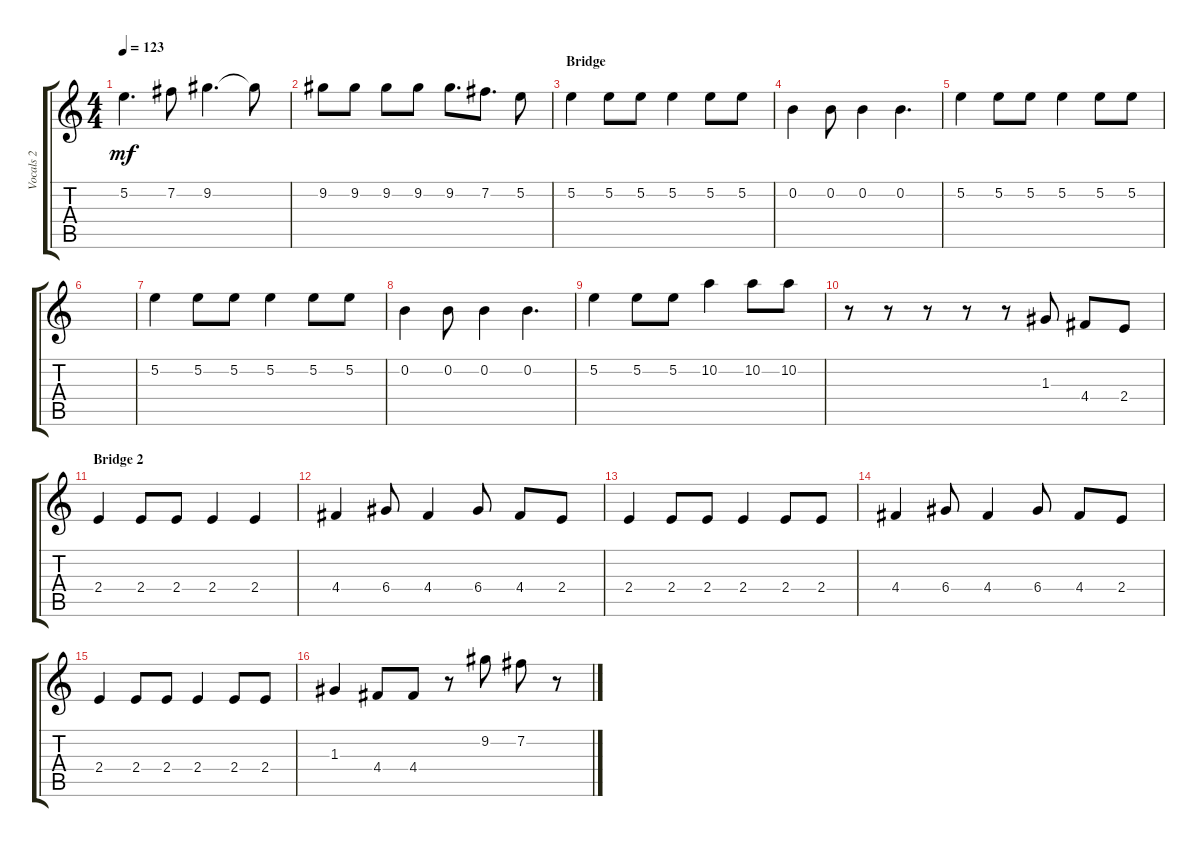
\track ("Vocals 2" "Vocals 2") {instrument acousticguitarsteel}
\staff {score tabs}
\tuning (E4 B3 G3 D3 A2 E2) {hide}
\ts (4 4)
\tempo 123
\clef g2
\ks c
5.2.4{d dy mf} 7.2.8 9.2.4{d} 9.2{t}.8 |
9.2.8 9.2.8 9.2.8 9.2.8 9.2.8{d} 7.2.8{d} 5.2.8 |
\section ("" "Bridge")
5.2.4 5.2.8 5.2.8 5.2.4 5.2.8 5.2.8 |
0.2.4 0.2.8 0.2.4 0.2.4{d} |
5.2.4 5.2.8 5.2.8 5.2.4 5.2.8 5.2.8 |
|
5.2.4 5.2.8 5.2.8 5.2.4 5.2.8 5.2.8 |
0.2.4 0.2.8 0.2.4 0.2.4{d} |
5.2.4 5.2.8 5.2.8 10.2.4 10.2.8 10.2.8 |
r.8 r.8 r.8 r.8 r.8 1.3.8 4.4.8 2.4.8 |
\section ("" "Bridge 2")
2.4.4 2.4.8 2.4.8 2.4.4 2.4.4 |
4.4.4 6.4.8 4.4.4 6.4.8 4.4.8 2.4.8 |
2.4.4 2.4.8 2.4.8 2.4.4 2.4.8 2.4.8 |
4.4.4 6.4.8 4.4.4 6.4.8 4.4.8 2.4.8 |
2.4.4 2.4.8 2.4.8 2.4.4 2.4.8 2.4.8 |
1.3.4 4.4.8 4.4.8 r.8 9.2.8 7.2.8 r.8
